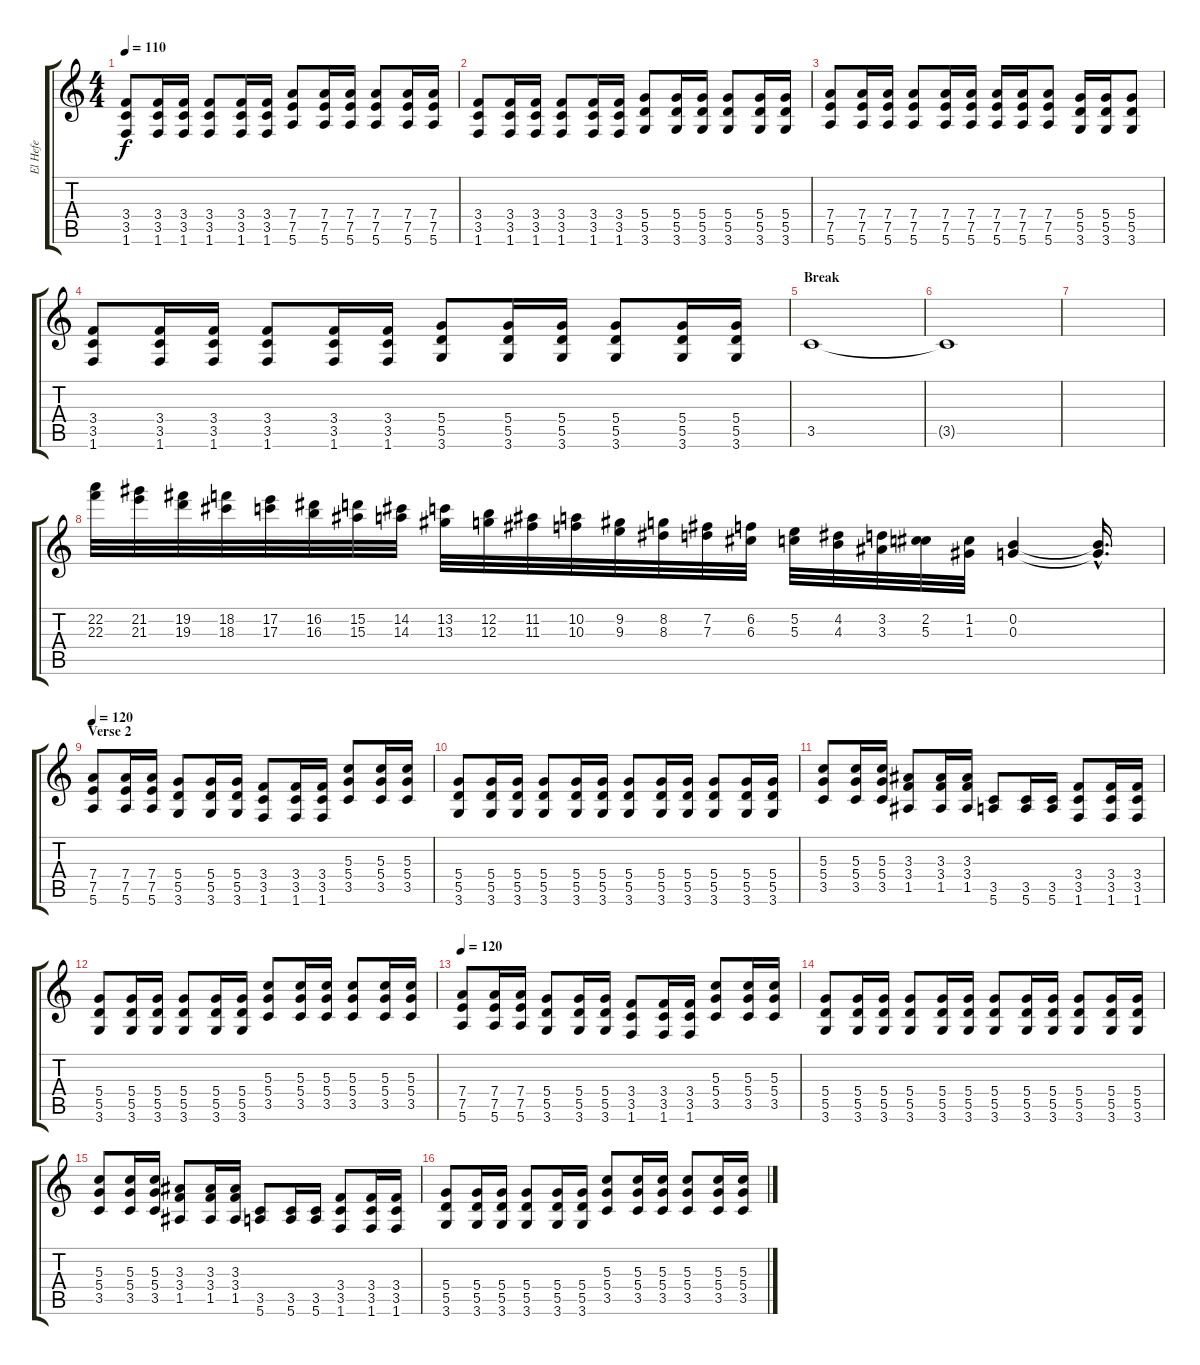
\track ("El Hefe" "El Hefe") {instrument overdrivenguitar}
\staff {score tabs}
\tuning (E4 B3 G3 D3 A2 E2) {hide}
\ts (4 4)
\tempo 110
\clef g2
\ks c
(3.4 3.5 1.6).8{dy f} (3.4 3.5 1.6).16 (3.4 3.5 1.6).16 (3.4 3.5 1.6).8 (3.4 3.5 1.6).16 (3.4 3.5 1.6).16 (7.4 7.5 5.6).8 (7.4 7.5 5.6).16 (7.4 7.5 5.6).16 (7.4 7.5 5.6).8 (7.4 7.5 5.6).16 (7.4 7.5 5.6).16 |
(3.4 3.5 1.6).8 (3.4 3.5 1.6).16 (3.4 3.5 1.6).16 (3.4 3.5 1.6).8 (3.4 3.5 1.6).16 (3.4 3.5 1.6).16 (5.4 5.5 3.6).8 (5.4 5.5 3.6).16 (5.4 5.5 3.6).16 (5.4 5.5 3.6).8 (5.4 5.5 3.6).16 (5.4 5.5 3.6).16 |
(7.4 7.5 5.6).8 (7.4 7.5 5.6).16 (7.4 7.5 5.6).16 (7.4 7.5 5.6).8 (7.4 7.5 5.6).16 (7.4 7.5 5.6).16 (7.4 7.5 5.6).16 (7.4 7.5 5.6).16 (7.4 7.5 5.6).8 (5.4 5.5 3.6).16 (5.4 5.5 3.6).16 (5.4 5.5 3.6).8 |
(3.4 3.5 1.6).8 (3.4 3.5 1.6).16 (3.4 3.5 1.6).16 (3.4 3.5 1.6).8 (3.4 3.5 1.6).16 (3.4 3.5 1.6).16 (5.4 5.5 3.6).8 (5.4 5.5 3.6).16 (5.4 5.5 3.6).16 (5.4 5.5 3.6).8 (5.4 5.5 3.6).16 (5.4 5.5 3.6).16 |
\section ("" "Break")
3.5.1 |
3.5{t}.1 |
|
(22.2 22.3).32 (21.2 21.3).32 (19.2 19.3).32 (18.2 18.3).32 (17.2 17.3).32 (16.2 16.3).32 (15.2 15.3).32 (14.2 14.3).32 (13.2 13.3).32 (12.2 12.3).32 (11.2 11.3).32 (10.2 10.3).32 (9.2 9.3).32 (8.2 8.3).32 (7.2 7.3).32 (6.2 6.3).32 (5.2 5.3).32 (4.2 4.3).32 (3.2 3.3).32 (2.2 5.3).32 (1.2 1.3).32 (0.2 0.3).4 (0.2{hac t} 0.3{hac t}).16{d} |
\section ("" "Verse 2")
\tempo 120
(7.4 7.5 5.6).8 (7.4 7.5 5.6).16 (7.4 7.5 5.6).16 (5.4 5.5 3.6).8 (5.4 5.5 3.6).16 (5.4 5.5 3.6).16 (3.4 3.5 1.6).8 (3.4 3.5 1.6).16 (3.4 3.5 1.6).16 (5.3 5.4 3.5).8 (5.3 5.4 3.5).16 (5.3 5.4 3.5).16 |
(5.4 5.5 3.6).8 (5.4 5.5 3.6).16 (5.4 5.5 3.6).16 (5.4 5.5 3.6).8 (5.4 5.5 3.6).16 (5.4 5.5 3.6).16 (5.4 5.5 3.6).8 (5.4 5.5 3.6).16 (5.4 5.5 3.6).16 (5.4 5.5 3.6).8 (5.4 5.5 3.6).16 (5.4 5.5 3.6).16 |
(5.3 5.4 3.5).8 (5.3 5.4 3.5).16 (5.3 5.4 3.5).16 (3.3 3.4 1.5).8 (3.3 3.4 1.5).16 (3.3 3.4 1.5).16 (3.5 5.6).8 (3.5 5.6).16 (3.5 5.6).16 (3.4 3.5 1.6).8 (3.4 3.5 1.6).16 (3.4 3.5 1.6).16 |
(5.4 5.5 3.6).8 (5.4 5.5 3.6).16 (5.4 5.5 3.6).16 (5.4 5.5 3.6).8 (5.4 5.5 3.6).16 (5.4 5.5 3.6).16 (5.3 5.4 3.5).8 (5.3 5.4 3.5).16 (5.3 5.4 3.5).16 (5.3 5.4 3.5).8 (5.3 5.4 3.5).16 (5.3 5.4 3.5).16 |
\tempo 120
(7.4 7.5 5.6).8 (7.4 7.5 5.6).16 (7.4 7.5 5.6).16 (5.4 5.5 3.6).8 (5.4 5.5 3.6).16 (5.4 5.5 3.6).16 (3.4 3.5 1.6).8 (3.4 3.5 1.6).16 (3.4 3.5 1.6).16 (5.3 5.4 3.5).8 (5.3 5.4 3.5).16 (5.3 5.4 3.5).16 |
(5.4 5.5 3.6).8 (5.4 5.5 3.6).16 (5.4 5.5 3.6).16 (5.4 5.5 3.6).8 (5.4 5.5 3.6).16 (5.4 5.5 3.6).16 (5.4 5.5 3.6).8 (5.4 5.5 3.6).16 (5.4 5.5 3.6).16 (5.4 5.5 3.6).8 (5.4 5.5 3.6).16 (5.4 5.5 3.6).16 |
(5.3 5.4 3.5).8 (5.3 5.4 3.5).16 (5.3 5.4 3.5).16 (3.3 3.4 1.5).8 (3.3 3.4 1.5).16 (3.3 3.4 1.5).16 (3.5 5.6).8 (3.5 5.6).16 (3.5 5.6).16 (3.4 3.5 1.6).8 (3.4 3.5 1.6).16 (3.4 3.5 1.6).16 |
(5.4 5.5 3.6).8 (5.4 5.5 3.6).16 (5.4 5.5 3.6).16 (5.4 5.5 3.6).8 (5.4 5.5 3.6).16 (5.4 5.5 3.6).16 (5.3 5.4 3.5).8 (5.3 5.4 3.5).16 (5.3 5.4 3.5).16 (5.3 5.4 3.5).8 (5.3 5.4 3.5).16 (5.3 5.4 3.5).16
